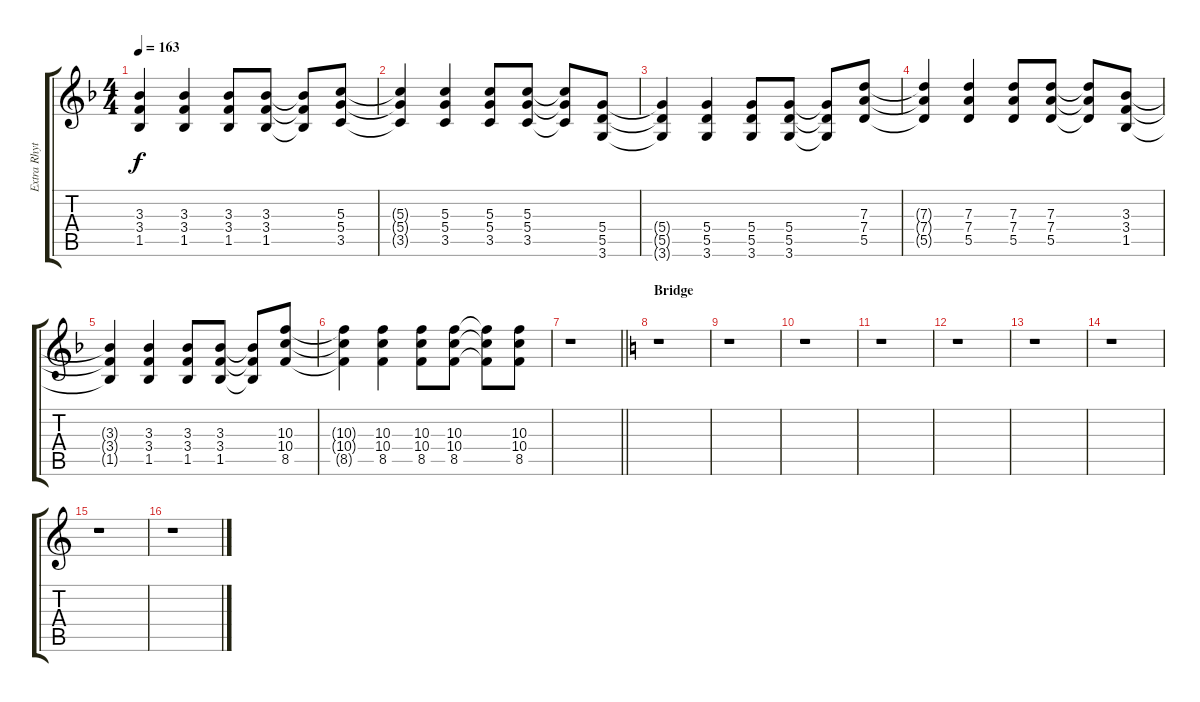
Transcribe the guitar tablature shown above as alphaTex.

\track ("Extra Rhythm" "Extra Rhyt") {instrument overdrivenguitar}
\staff {score tabs}
\tuning (E4 B3 G3 D3 A2 E2) {hide}
\ts (4 4)
\tempo 163
\clef g2
\ks f
(3.3{t} 3.4{t} 1.5{t}).4{dy f} (3.3 3.4 1.5).4 (3.3 3.4 1.5).8 (3.3 3.4 1.5).8 (3.3{t} 3.4{t} 1.5{t}).8 (5.3 5.4 3.5).8 |
(5.3{t} 5.4{t} 3.5{t}).4 (5.3 5.4 3.5).4 (5.3 5.4 3.5).8 (5.3 5.4 3.5).8 (5.3{t} 5.4{t} 3.5{t}).8 (5.4 5.5 3.6).8 |
(5.4{t} 5.5{t} 3.6{t}).4 (5.4 5.5 3.6).4 (5.4 5.5 3.6).8 (5.4 5.5 3.6).8 (5.4{t} 5.5{t} 3.6{t}).8 (7.3 7.4 5.5).8 |
(7.3{t} 7.4{t} 5.5{t}).4 (7.3 7.4 5.5).4 (7.3 7.4 5.5).8 (7.3 7.4 5.5).8 (7.3{t} 7.4{t} 5.5{t}).8 (3.3 3.4 1.5).8 |
(3.3{t} 3.4{t} 1.5{t}).4 (3.3 3.4 1.5).4 (3.3 3.4 1.5).8 (3.3 3.4 1.5).8 (3.3{t} 3.4{t} 1.5{t}).8 (10.3 10.4 8.5).8 |
(10.3{t} 10.4{t} 8.5{t}).4 (10.3 10.4 8.5).4 (10.3 10.4 8.5).8 (10.3 10.4 8.5).8 (10.3{t} 10.4{t} 8.5{t}).8 (10.3 10.4 8.5).8 |
\barLineRight lightlight
r.1 |
\section ("" "Bridge")
\ks c
r.1 |
r.1 |
r.1 |
r.1 |
r.1 |
r.1 |
r.1 |
r.1 |
r.1
